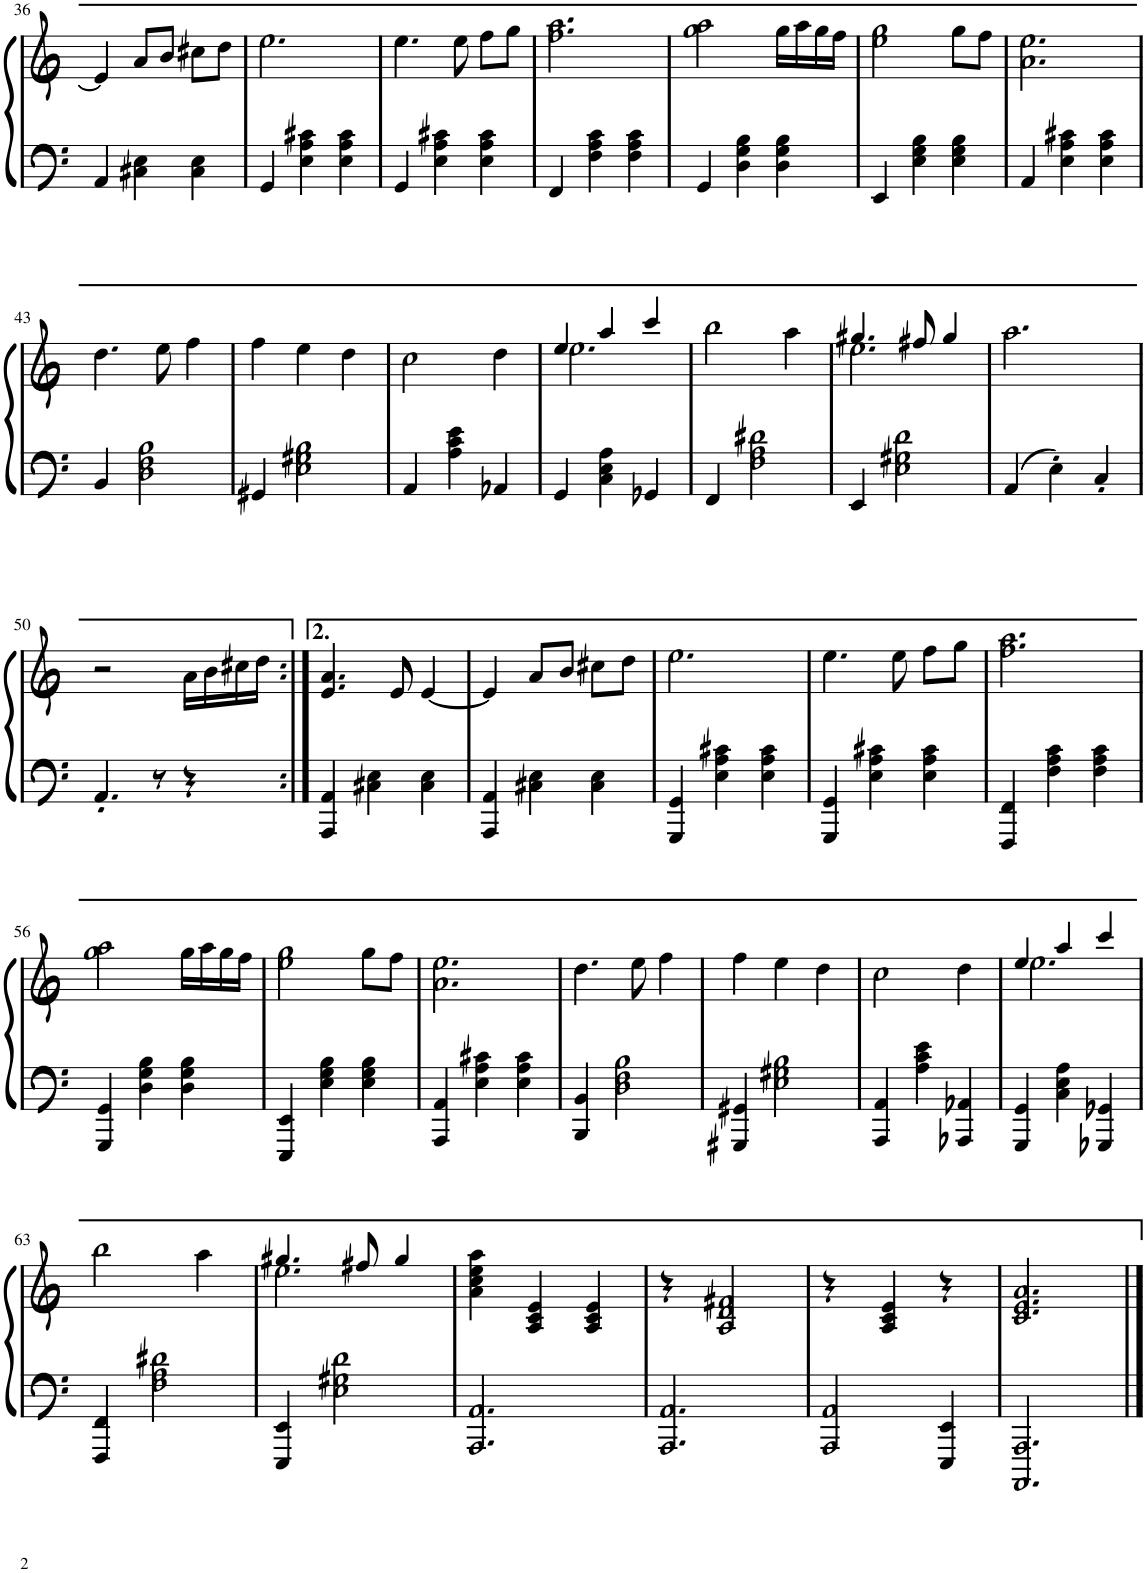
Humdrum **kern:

**kern	**kern
*part1	*part1
*staff2	*staff1
*I"Piano	*
*I'Pno.	*
!!LO:PB:g=z
*clefF4	*clefG2
*k[]	*k[]
*M3/4	*M3/4
=36	=36
4AA/	4e/]
4C#X\ 4E\	8a/L
.	8b/J
4C#\ 4E\	8cc#X\L
.	8dd\J
=37	=37
4GG/	2.ee\
4E\ 4A\ 4c#X\	.
4E\ 4A\ 4c#\	.
=38	=38
4GG/	4.ee\
4E\ 4A\ 4c#X\	.
.	8ee\
4E\ 4A\ 4c#\	8ff\L
.	8gg\J
=39	=39
4FF/	2.ff\ 2.aa\
4F\ 4A\ 4c\	.
4F\ 4A\ 4c\	.
=40	=40
4GG/	2gg\ 2aa\
4D\ 4G\ 4B\	.
4D\ 4G\ 4B\	16gg\LL
.	16aa\
.	16gg\
.	16ff\JJ
=41	=41
4EE/	2ee\ 2gg\
4E\ 4G\ 4B\	.
4E\ 4G\ 4B\	8gg\L
.	8ff\J
=42	=42
4AA/	2.a\ 2.ee\
4E\ 4A\ 4c#X\	.
4E\ 4A\ 4c#\	.
!!LO:LB:g=z
=43	=43
4BB/	4.dd\
2D\ 2F\ 2B\	.
.	8ee\
.	4ff\
=44	=44
4GG#X/	4ff\
2E\ 2G#X\ 2B\	4ee\
.	4dd\
=45	=45
4AA/	2cc\
4A\ 4c\ 4e\	.
4AA-X/	4dd\
=46	=46
*	*^
4GG/	4ee/	2.ee\
4C\ 4E\ 4A\	4aa/	.
4GG-X/	4ccc/	.
*	*v	*v
=47	=47
4FF/	2bb\
2F\ 2A\ 2d#X\	.
.	4aa\
=48	=48
*	*^
4EE/	4.gg#X/	2.ee\
2E\ 2G#X\ 2d\	.	.
.	8ff#X/	.
.	4gg#/	.
*	*v	*v
=49	=49
4AA/	2.aa\
4E'\	.
4C'/	.
!!LO:LB:g=z
=50	=50
4.AA'/	2r
8r	.
4r	16a\LL
.	16b\
.	16cc#X\
.	16dd\JJ
=51:|!	=51:|!
4AAA/ 4AA/	4.e/ 4.a/
4C#X\ 4E\	.
.	8e/
4C#\ 4E\	[4e/
=52	=52
4AAA/ 4AA/	4e/]
4C#X\ 4E\	8a/L
.	8b/J
4C#\ 4E\	8cc#X\L
.	8dd\J
=53	=53
4GGG/ 4GG/	2.ee\
4E\ 4A\ 4c#X\	.
4E\ 4A\ 4c#\	.
=54	=54
4GGG/ 4GG/	4.ee\
4E\ 4A\ 4c#X\	.
.	8ee\
4E\ 4A\ 4c#\	8ff\L
.	8gg\J
=55	=55
4FFF/ 4FF/	2.ff\ 2.aa\
4F\ 4A\ 4c\	.
4F\ 4A\ 4c\	.
!!LO:LB:g=z
=56	=56
4GGG/ 4GG/	2gg\ 2aa\
4D\ 4G\ 4B\	.
4D\ 4G\ 4B\	16gg\LL
.	16aa\
.	16gg\
.	16ff\JJ
=57	=57
4EEE/ 4EE/	2ee\ 2gg\
4E\ 4G\ 4B\	.
4E\ 4G\ 4B\	8gg\L
.	8ff\J
=58	=58
4AAA/ 4AA/	2.a\ 2.ee\
4E\ 4A\ 4c#X\	.
4E\ 4A\ 4c#\	.
=59	=59
4BBB/ 4BB/	4.dd\
2D\ 2F\ 2B\	.
.	8ee\
.	4ff\
=60	=60
4GGG#X/ 4GG#X/	4ff\
2E\ 2G#X\ 2B\	4ee\
.	4dd\
=61	=61
4AAA/ 4AA/	2cc\
4A\ 4c\ 4e\	.
4AAA-X/ 4AA-X/	4dd\
=62	=62
*	*^
4GGG/ 4GG/	4ee/	2.ee\
4C\ 4E\ 4A\	4aa/	.
4GGG-X/ 4GG-X/	4ccc/	.
*	*v	*v
!!LO:LB:g=z
=63	=63
4FFF/ 4FF/	2bb\
2F\ 2A\ 2d#X\	.
.	4aa\
=64	=64
*	*^
4EEE/ 4EE/	4.gg#X/	2.ee\
2E\ 2G#X\ 2d\	.	.
.	8ff#X/	.
.	4gg#/	.
*	*v	*v
=65	=65
2.AAA/ 2.AA/	4a\ 4cc\ 4ee\ 4aa\
.	4A/ 4c/ 4e/
.	4A/ 4c/ 4e/
=66	=66
2.AAA/ 2.AA/	4r
.	2A/ 2d/ 2f#X/
=67	=67
2AAA/ 2AA/	4r
.	4A/ 4c/ 4e/
4EEE/ 4EE/	4r
=68	=68
2.AAAA/ 2.AAA/	2.c/ 2.e/ 2.a/
==	==
*-	*-
